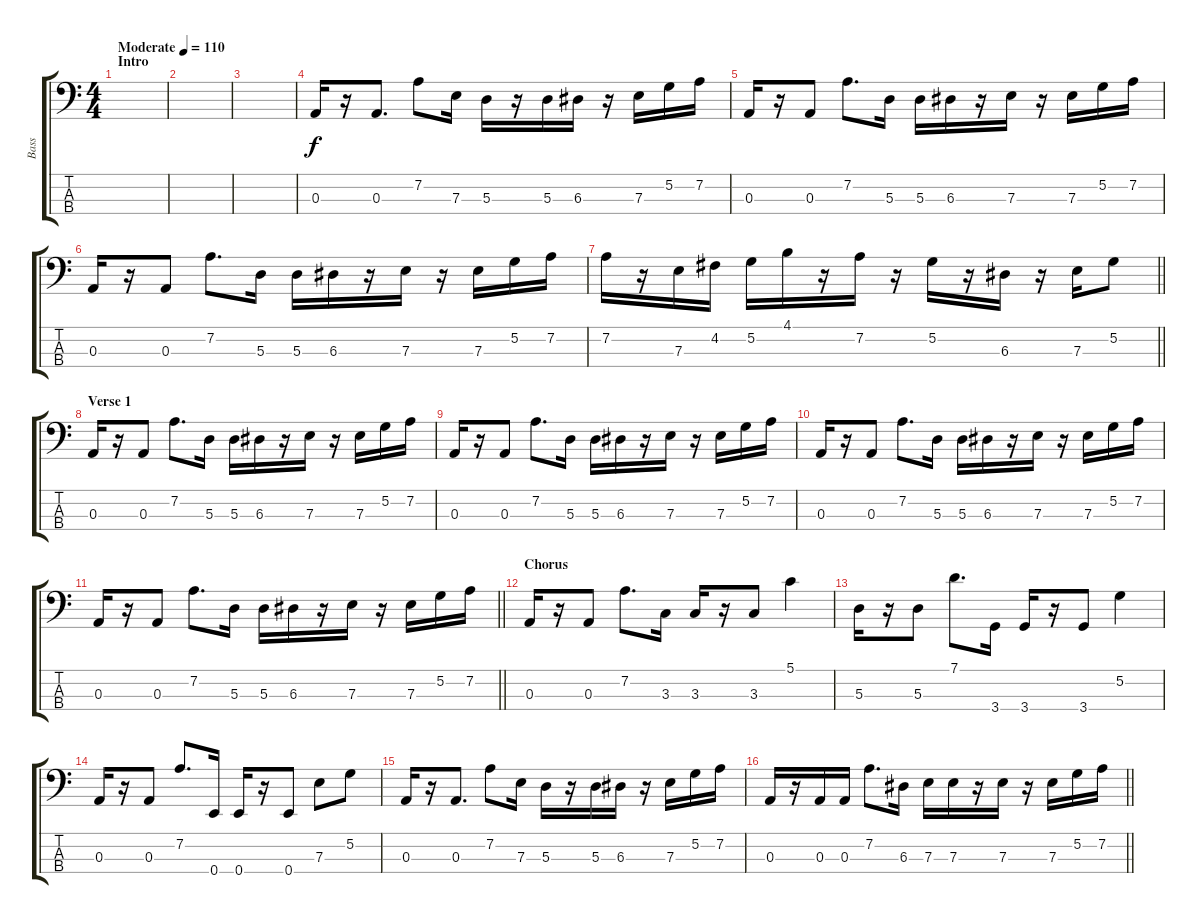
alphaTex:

\track ("Bass" "Bass") {instrument electricbassfinger}
\staff {score tabs}
\tuning (G2 D2 A1 E1) {hide}
\ts (4 4)
\section ("" "Intro")
\tempo (110 "Moderate")
\clef f4
\ks c
|
|
|
0.3.16 r.16 0.3.8{d} 7.2.8 7.3.16 5.3.16 r.16 5.3.16 6.3.16 r.16 7.3.16 5.2.16 7.2.16 |
0.3.16 r.16 0.3.8 7.2.8{d} 5.3.16 5.3.16 6.3.16 r.16 7.3.16 r.16 7.3.16 5.2.16 7.2.16 |
0.3.16 r.16 0.3.8 7.2.8{d} 5.3.16 5.3.16 6.3.16 r.16 7.3.16 r.16 7.3.16 5.2.16 7.2.16 |
\barLineRight lightlight
7.2.16 r.16 7.3.16 4.2.16 5.2.16 4.1.16 r.16 7.2.16 r.16 5.2.16 r.16 6.3.16 r.16 7.3.16 5.2.8 |
\section ("" "Verse 1")
0.3.16 r.16 0.3.8 7.2.8{d} 5.3.16 5.3.16 6.3.16 r.16 7.3.16 r.16 7.3.16 5.2.16 7.2.16 |
0.3.16 r.16 0.3.8 7.2.8{d} 5.3.16 5.3.16 6.3.16 r.16 7.3.16 r.16 7.3.16 5.2.16 7.2.16 |
0.3.16 r.16 0.3.8 7.2.8{d} 5.3.16 5.3.16 6.3.16 r.16 7.3.16 r.16 7.3.16 5.2.16 7.2.16 |
\barLineRight lightlight
0.3.16 r.16 0.3.8 7.2.8{d} 5.3.16 5.3.16 6.3.16 r.16 7.3.16 r.16 7.3.16 5.2.16 7.2.16 |
\section ("" "Chorus")
0.3.16 r.16 0.3.8 7.2.8{d} 3.3.16 3.3.16 r.16 3.3.8 5.1.4 |
5.3.16 r.16 5.3.8 7.1.8{d} 3.4.16 3.4.16 r.16 3.4.8 5.2.4 |
0.3.16 r.16 0.3.8 7.2.8{d} 0.4.16 0.4.16 r.16 0.4.8 7.3.8 5.2.8 |
0.3.16 r.16 0.3.8{d} 7.2.8 7.3.16 5.3.16 r.16 5.3.16 6.3.16 r.16 7.3.16 5.2.16 7.2.16 |
\barLineRight lightlight
0.3.16 r.16 0.3.16 0.3.16 7.2.8{d} 6.3.16 7.3.16 7.3.16 r.16 7.3.16 r.16 7.3.16 5.2.16 7.2.16
